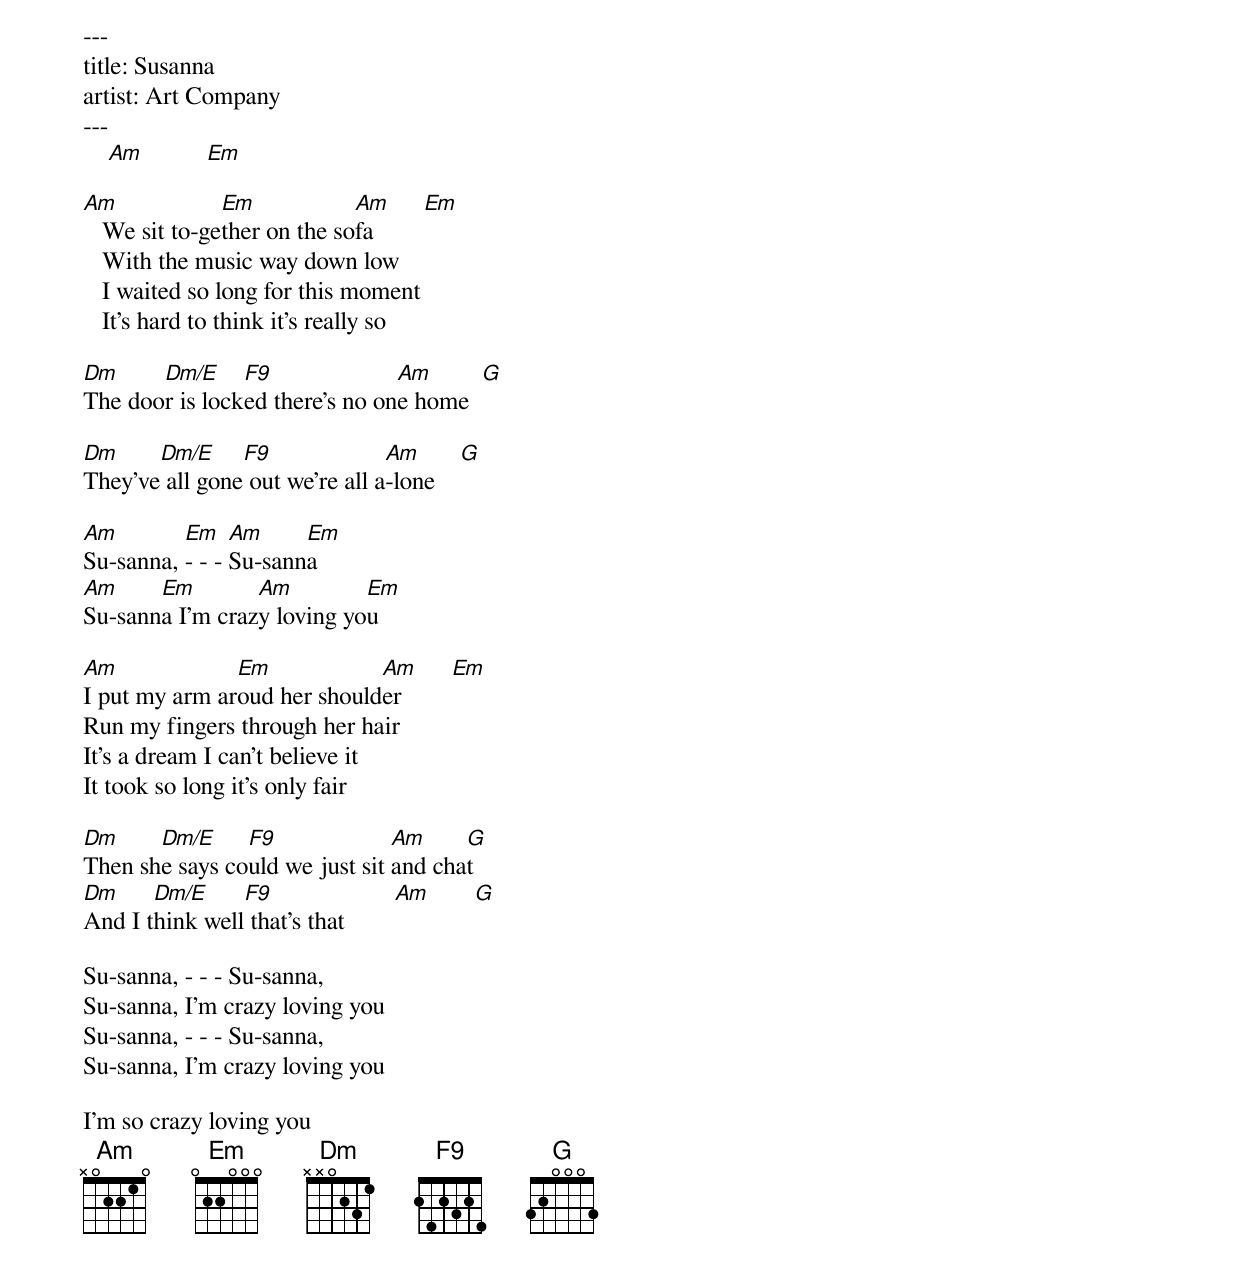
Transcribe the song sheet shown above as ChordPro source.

---
title: Susanna
artist: Art Company
---
    [Am]          [Em]

[Am]   We sit to-ge[Em]ther on the so[Am]fa    [Em]
   With the music way down low
   I waited so long for this moment
   It's hard to think it's really so

[Dm]The doo[Dm/E]r is lock[F9]ed there's no on[Am]e home [G]

[Dm]They've[Dm/E] all gone[F9] out we're all a[Am]-lone  [G]

[Am]Su-sanna, [Em]- - - [Am]Su-sann[Em]a
[Am]Su-sann[Em]a I'm craz[Am]y loving yo[Em]u

[Am]I put my arm ar[Em]oud her should[Am]er    [Em]
Run my fingers through her hair
It's a dream I can't believe it
It took so long it's only fair

[Dm]Then sh[Dm/E]e says co[F9]uld we just sit [Am]and cha[G]t
[Dm]And I t[Dm/E]hink well[F9] that's that    [Am]       [G]

Su-sanna, - - - Su-sanna,
Su-sanna, I'm crazy loving you
Su-sanna, - - - Su-sanna,
Su-sanna, I'm crazy loving you

I'm so crazy loving you
